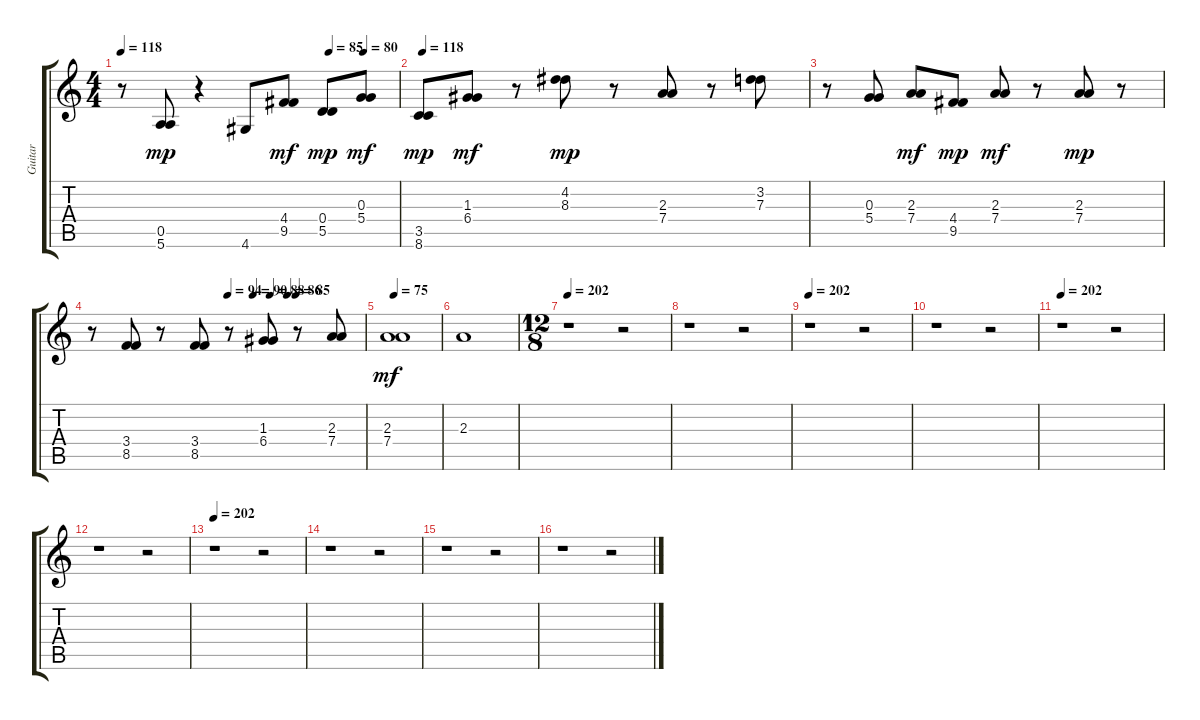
\track ("Guitar" "Guitar") {instrument distortionguitar}
\staff {score tabs}
\tuning (E4 B3 G3 D3 A2 E2) {hide}
\ts (4 4)
\tempo 118
\tempo (85 0.75)
\tempo (80 0.875)
\clef g2
\ks c
r.8{dy mp} (0.5 5.6).8 r.4 4.6.8 (4.4 9.5).8{dy mf} (0.4 5.5).8{dy mp} (0.3 5.4).8{dy mf} |
\tempo 118
(3.5 8.6).8{dy mp} (1.3 6.4).8{dy mf} r.8 (4.2 8.3).8{dy mp} r.8 (2.3 7.4).8 r.8 (3.2 7.3).8 |
r.8 (0.3 5.4).8 (2.3 7.4).8{dy mf} (4.4 9.5).8{dy mp} (2.3 7.4).8{dy mf} r.8 (2.3 7.4).8{dy mp} r.8 |
\tempo (94 0.5)
\tempo (90 0.59375)
\tempo (88 0.65625)
\tempo (86 0.71875)
\tempo (85 0.75)
r.8 (3.4 8.5).8 r.8 (3.4 8.5).8 r.8 (1.3 6.4).8 r.8 (2.3 7.4).8 |
\tempo 75
(2.3 7.4).1{dy mf} |
2.3.1 |
\ts (12 8)
\tempo 202
r.1 r.2 |
r.1 r.2 |
\tempo 202
r.1 r.2 |
r.1 r.2 |
\tempo 202
r.1 r.2 |
r.1 r.2 |
\tempo 202
r.1 r.2 |
r.1 r.2 |
r.1 r.2 |
r.1 r.2
